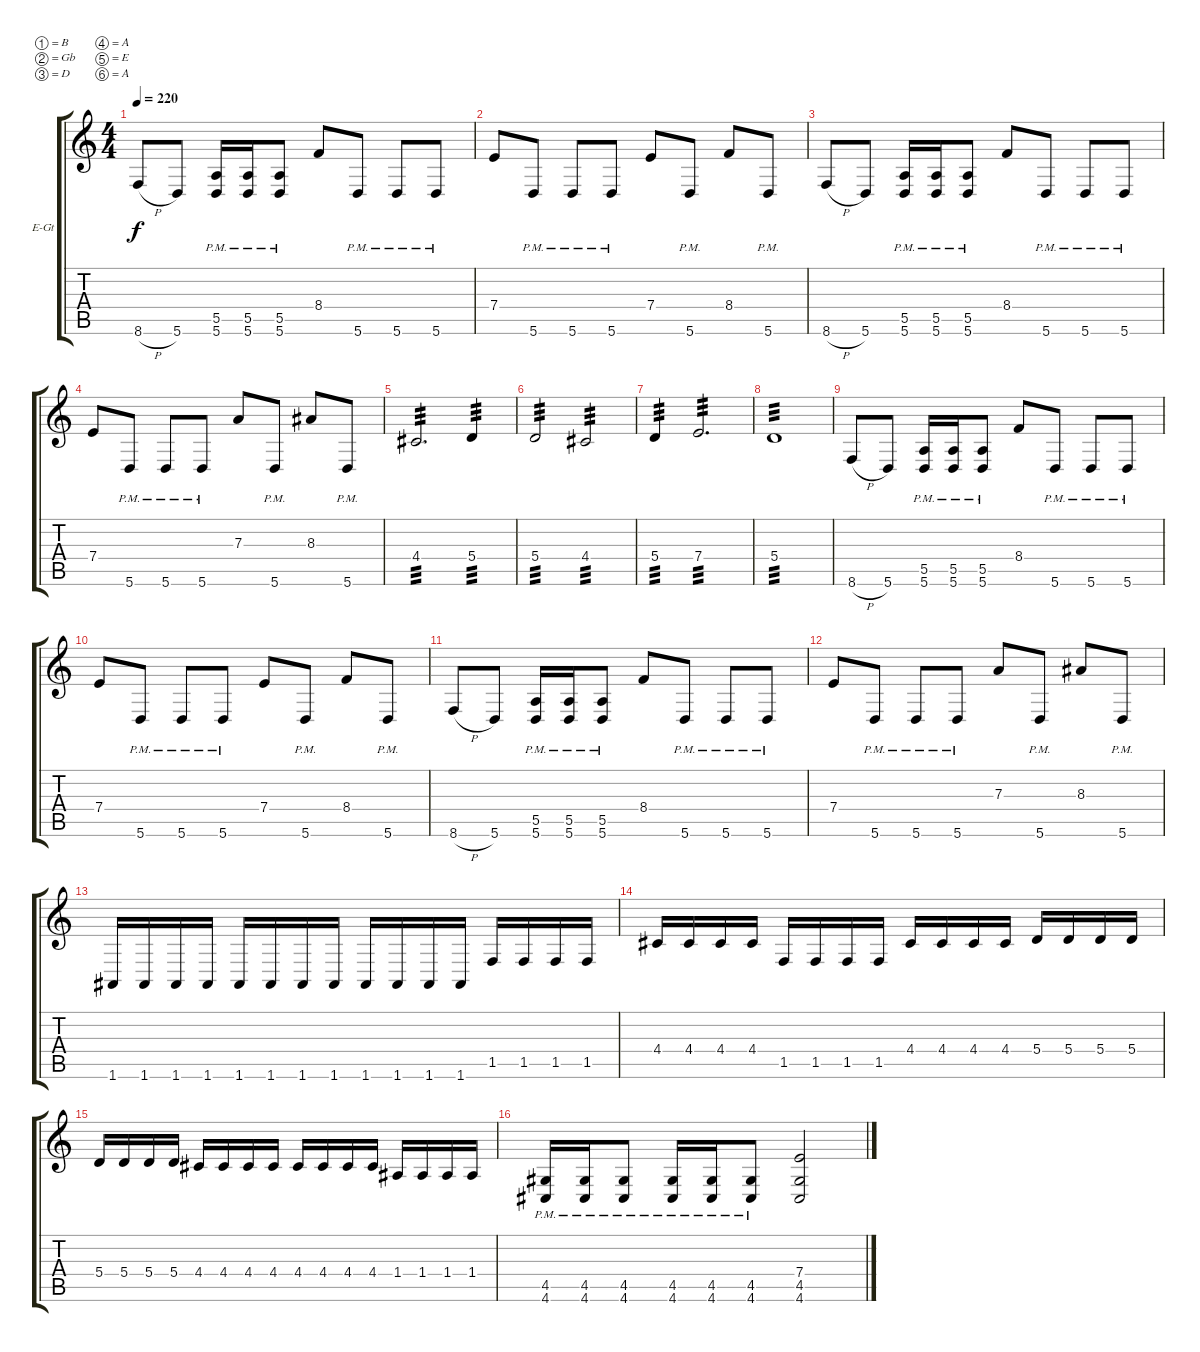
\defaultSystemsLayout 4
\bracketExtendMode groupsimilarinstruments
\firstSystemTrackNameOrientation horizontal
\otherSystemsTrackNameOrientation horizontal
\track ("Electric Guitar" "E-Gt") {instrument distortionguitar}
\staff {score tabs}
\tuning (B3 Gb3 D3 A2 E2 A1)
\ts (4 4)
\tempo 220
\clef g2
\scale
0.333333
\ks c
8.6{h}.8{dy f} 5.6.8 (5.5{pm} 5.6{pm}).16 (5.5{pm} 5.6{pm}).16 (5.5{pm} 5.6{pm}).8 8.4.8 5.6{pm}.8 5.6{pm}.8 5.6{pm}.8 |
\scale
0.333333 7.4.8 5.6{pm}.8 5.6{pm}.8 5.6{pm}.8 7.4.8 5.6{pm}.8 8.4.8 5.6{pm}.8 |
\scale
0.333333 8.6{h}.8 5.6.8 (5.5{pm} 5.6{pm}).16 (5.5{pm} 5.6{pm}).16 (5.5{pm} 5.6{pm}).8 8.4.8 5.6{pm}.8 5.6{pm}.8 5.6{pm}.8 |
\scale
0.333333 7.4.8 5.6{pm}.8 5.6{pm}.8 5.6{pm}.8 7.3.8 5.6{pm}.8 8.3.8 5.6{pm}.8 |
\scale
0.333333 4.4.2{d tp 3} 5.4.4{tp 3} |
\scale
0.333333 5.4.2{tp 3} 4.4.2{tp 3} |
\scale
0.333333 5.4.4{tp 3} 7.4.2{d tp 3} |
\scale
0.333333 5.4.1{tp 3} |
\scale
0.333333 8.6{h}.8 5.6.8 (5.5{pm} 5.6{pm}).16 (5.5{pm} 5.6{pm}).16 (5.5{pm} 5.6{pm}).8 8.4.8 5.6{pm}.8 5.6{pm}.8 5.6{pm}.8 |
\scale
0.333333 7.4.8 5.6{pm}.8 5.6{pm}.8 5.6{pm}.8 7.4.8 5.6{pm}.8 8.4.8 5.6{pm}.8 |
\scale
0.333333 8.6{h}.8 5.6.8 (5.5{pm} 5.6{pm}).16 (5.5{pm} 5.6{pm}).16 (5.5{pm} 5.6{pm}).8 8.4.8 5.6{pm}.8 5.6{pm}.8 5.6{pm}.8 |
\scale
0.333333 7.4.8 5.6{pm}.8 5.6{pm}.8 5.6{pm}.8 7.3.8 5.6{pm}.8 8.3.8 5.6{pm}.8 |
\scale
0.333333 1.6.16 1.6.16 1.6.16 1.6.16 1.6.16 1.6.16 1.6.16 1.6.16 1.6.16 1.6.16 1.6.16 1.6.16 1.5.16 1.5.16 1.5.16 1.5.16 |
\scale
0.333333 4.4.16 4.4.16 4.4.16 4.4.16 1.5.16 1.5.16 1.5.16 1.5.16 4.4.16 4.4.16 4.4.16 4.4.16 5.4.16 5.4.16 5.4.16 5.4.16 |
\scale
0.333333 5.4.16 5.4.16 5.4.16 5.4.16 4.4.16 4.4.16 4.4.16 4.4.16 4.4.16 4.4.16 4.4.16 4.4.16 1.4.16 1.4.16 1.4.16 1.4.16 |
\scale
0.333333 (4.5{pm} 4.6{pm}).16 (4.5{pm} 4.6{pm}).16 (4.5{pm} 4.6{pm}).8 (4.5{pm} 4.6{pm}).16 (4.5{pm} 4.6{pm}).16 (4.5{pm} 4.6{pm}).8 (4.5 4.6 7.4).2
